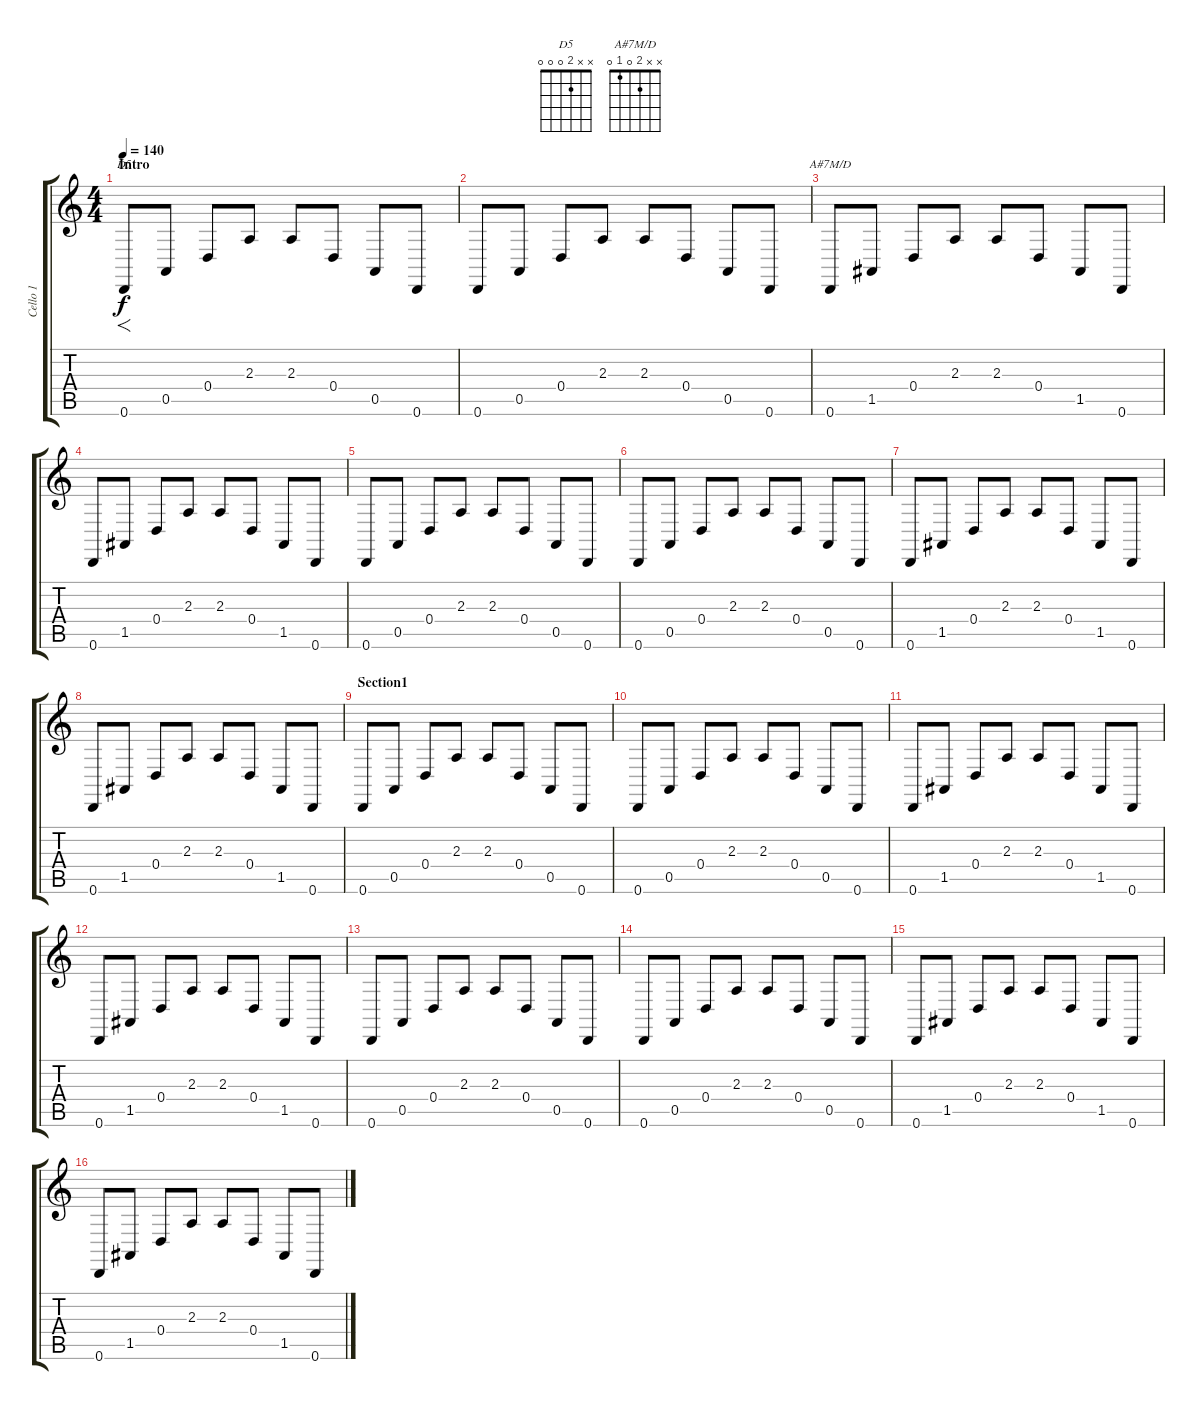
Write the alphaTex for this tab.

\track ("Cello 1" "Cello 1") {instrument pizzicatostrings}
\staff {score tabs}
\tuning (E4 B3 G3 D3 A2 D2) {hide}
\chord ("D5" x x 2 0 0 0)
\chord ("A#7M/D" x x 2 0 1 0)
\ts (4 4)
\section ("" "Intro")
\tempo 140
\tempo 134
\tempo 140
\clef g2
\ks c
0.6.8{f ch "D5" dy f volume 16 balance 8 instrument pizzicatostrings} 0.5.8 0.4.8 2.3.8 2.3.8 0.4.8 0.5.8 0.6.8 |
0.6.8 0.5.8 0.4.8 2.3.8 2.3.8 0.4.8 0.5.8 0.6.8 |
0.6.8{ch "A#7M/D"} 1.5.8 0.4.8 2.3.8 2.3.8 0.4.8 1.5.8 0.6.8 |
0.6.8 1.5.8 0.4.8 2.3.8 2.3.8 0.4.8 1.5.8 0.6.8 |
0.6.8 0.5.8 0.4.8 2.3.8 2.3.8 0.4.8 0.5.8 0.6.8 |
0.6.8 0.5.8 0.4.8 2.3.8 2.3.8 0.4.8 0.5.8 0.6.8 |
0.6.8 1.5.8 0.4.8 2.3.8 2.3.8 0.4.8 1.5.8 0.6.8 |
0.6.8 1.5.8 0.4.8 2.3.8 2.3.8 0.4.8 1.5.8 0.6.8 |
\section ("" "Section1")
0.6.8 0.5.8 0.4.8 2.3.8 2.3.8 0.4.8 0.5.8 0.6.8 |
0.6.8 0.5.8 0.4.8 2.3.8 2.3.8 0.4.8 0.5.8 0.6.8 |
0.6.8 1.5.8 0.4.8 2.3.8 2.3.8 0.4.8 1.5.8 0.6.8 |
0.6.8 1.5.8 0.4.8 2.3.8 2.3.8 0.4.8 1.5.8 0.6.8 |
0.6.8 0.5.8 0.4.8 2.3.8 2.3.8 0.4.8 0.5.8 0.6.8 |
0.6.8 0.5.8 0.4.8 2.3.8 2.3.8 0.4.8 0.5.8 0.6.8 |
0.6.8 1.5.8 0.4.8 2.3.8 2.3.8 0.4.8 1.5.8 0.6.8 |
0.6.8 1.5.8 0.4.8 2.3.8 2.3.8 0.4.8 1.5.8 0.6.8
